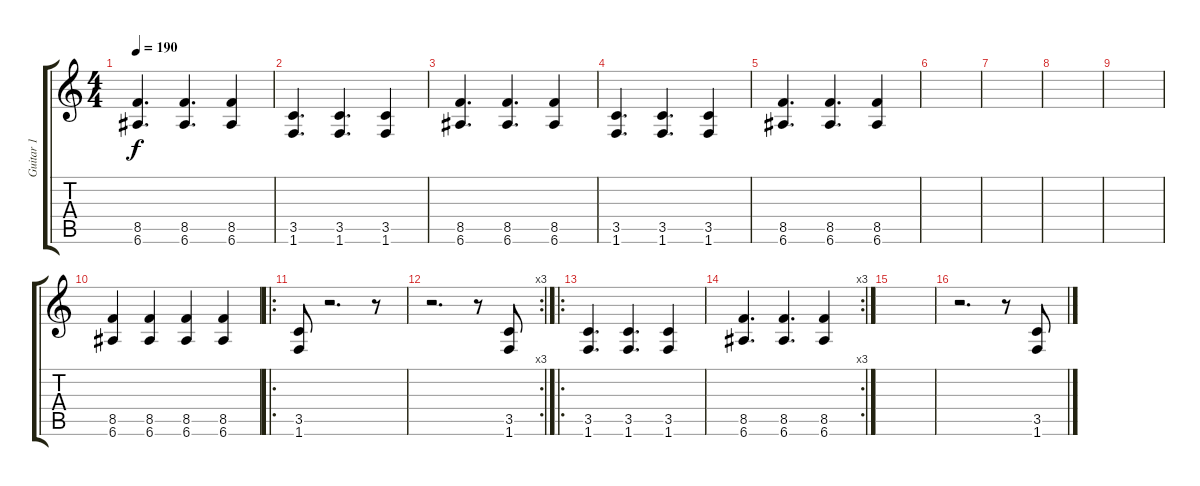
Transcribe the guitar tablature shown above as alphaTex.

\track ("Guitar 1" "Guitar 1") {instrument distortionguitar}
\staff {score tabs}
\tuning (E4 B3 G3 D3 A2 E2) {hide}
\ts (4 4)
\tempo 190
\clef g2
\ks c
(8.5 6.6).4{d dy f} (8.5 6.6).4{d} (8.5 6.6).4 |
(3.5 1.6).4{d} (3.5 1.6).4{d} (3.5 1.6).4 |
(8.5 6.6).4{d} (8.5 6.6).4{d} (8.5 6.6).4 |
(3.5 1.6).4{d} (3.5 1.6).4{d} (3.5 1.6).4 |
(8.5 6.6).4{d} (8.5 6.6).4{d} (8.5 6.6).4 |
|
|
|
|
(8.5 6.6).4 (8.5 6.6).4 (8.5 6.6).4 (8.5 6.6).4 |
\ro
(3.5 1.6).8 r.2{d} r.8 |
\rc 3
r.2{d} r.8 (3.5 1.6).8 |
\ro
(3.5 1.6).4{d} (3.5 1.6).4{d} (3.5 1.6).4 |
\rc 3
(8.5 6.6).4{d} (8.5 6.6).4{d} (8.5 6.6).4 |
|
r.2{d} r.8 (3.5 1.6).8
